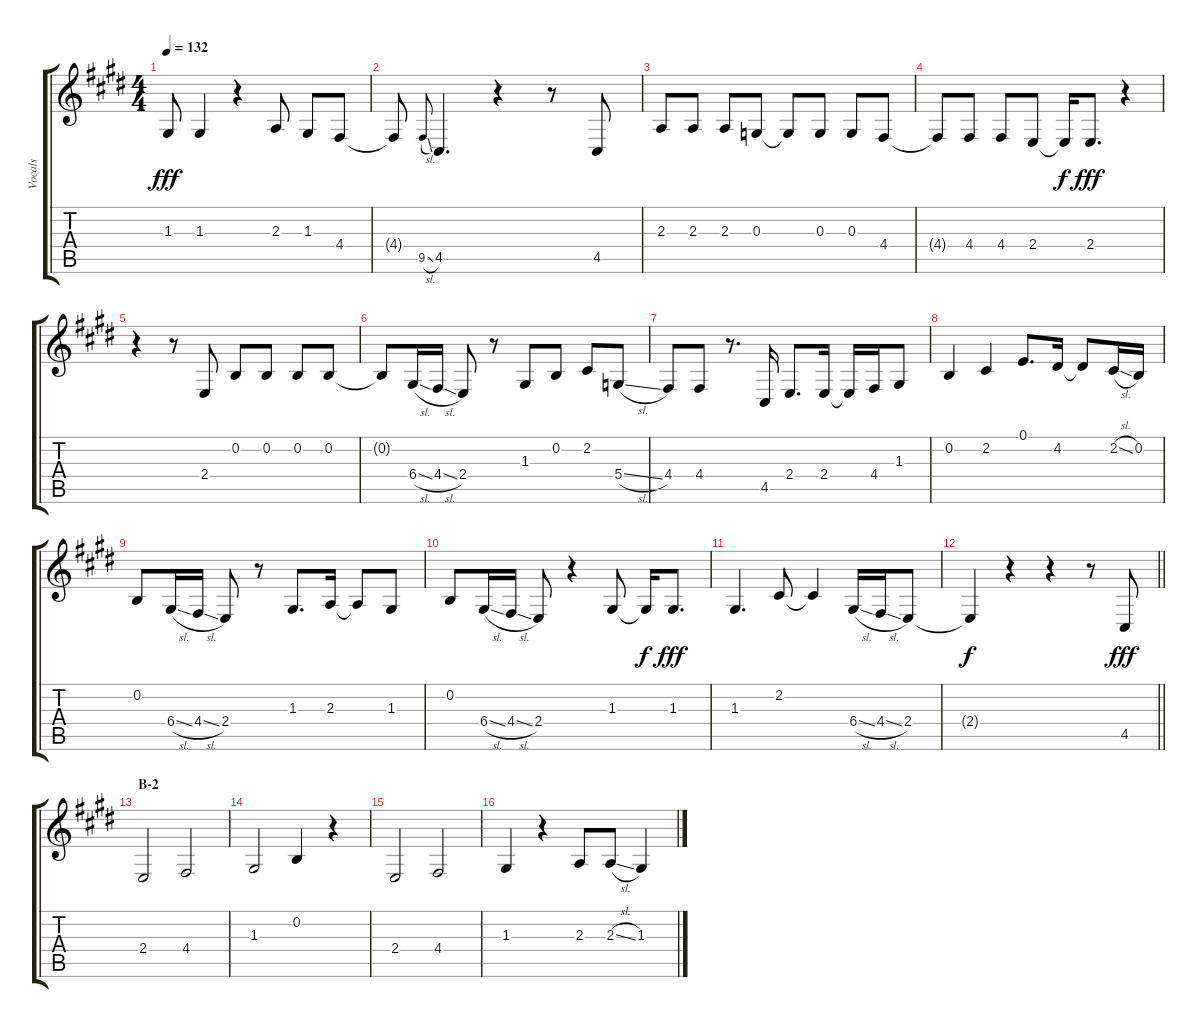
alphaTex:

\track ("Vocals" "Vocals") {instrument voiceoohs}
\staff {score tabs}
\tuning (E4 B3 G3 D3 A2 E2) {hide}
\ts (4 4)
\tempo 132
\clef g2
\ks e
1.3.8{dy fff} 1.3.4 r.4 2.3.8 1.3.8 4.4.8 |
4.4{t}.8 9.5{sl}.8{gr onbeat} 4.5.4{d} r.4 r.8 4.5.8 |
2.3.8 2.3.8 2.3.8 0.3.8 0.3{t}.8 0.3.8 0.3.8 4.4.8 |
4.4{t}.8 4.4.8 4.4.8 2.4.8 2.4{t}.16{dy f} 2.4.8{d dy fff} r.4 |
r.4 r.8 2.4.8 0.2.8 0.2.8 0.2.8 0.2.8 |
0.2{t}.8 6.4{sl}.16 4.4{sl}.16 2.4.8 r.8 1.3.8 0.2.8 2.2.8 5.4{sl}.8 |
4.4.8 4.4.8 r.8{d} 4.5.16 2.4.8{d} 2.4.16 2.4{t}.16 4.4.16 1.3.8 |
0.2.4 2.2.4 0.1.8{d} 4.2.16 4.2{t}.8 2.2{sl}.16 0.2.16 |
0.2.8 6.4{sl}.16 4.4{sl}.16 2.4.8 r.8 1.3.8{d} 2.3.16 2.3{t}.8 1.3.8 |
0.2.8 6.4{sl}.16 4.4{sl}.16 2.4.8 r.4 1.3.8 1.3{t}.16{dy f} 1.3.8{d dy fff} |
1.3.4{d} 2.2.8 2.2{t}.4 6.4{sl}.16 4.4{sl}.16 2.4.8 |
\barLineRight lightlight
2.4{t}.4{dy f} r.4 r.4 r.8 4.5.8{dy fff} |
\section ("" "B-2")
2.4.2 4.4.2 |
1.3.2 0.2.4 r.4 |
2.4.2 4.4.2 |
1.3.4 r.4 2.3.8 2.3{sl}.8 1.3.4
